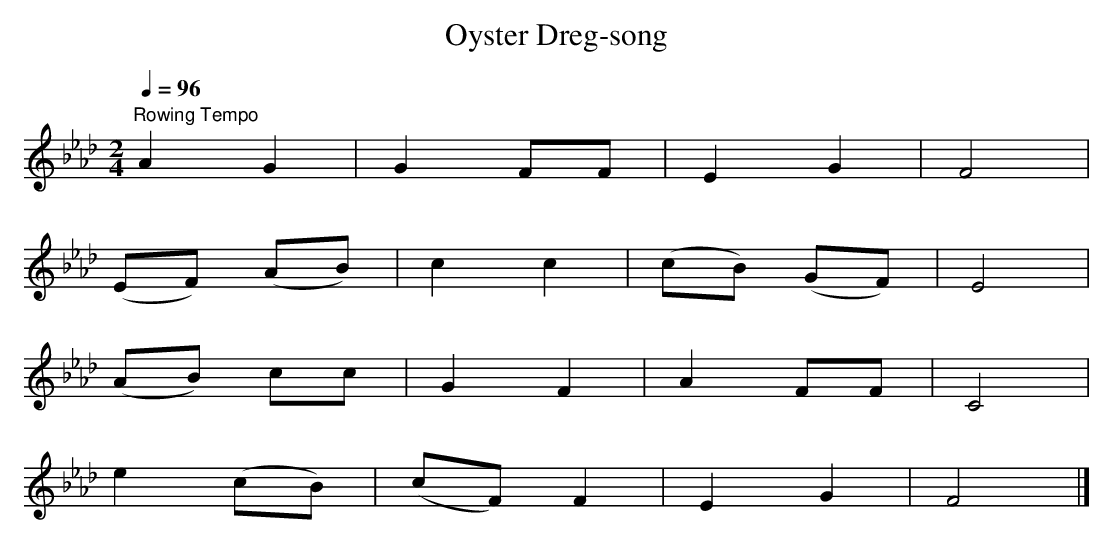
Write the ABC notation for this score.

X:1
T:Oyster Dreg-song
M:2/4
L:1/8
Q:1/4=96
K:F Minor % dorian/minor hexatonic
"Rowing Tempo"
 A2   G2 | G2  FF| E2   G2 |F4 |
(EF) (AB)| c2  c2|(cB) (GF)|E4 |
(AB)  cc | G2  F2| A2   FF |C4 |
 e2  (cB)|(cF) F2| E2   G2 |F4|]
